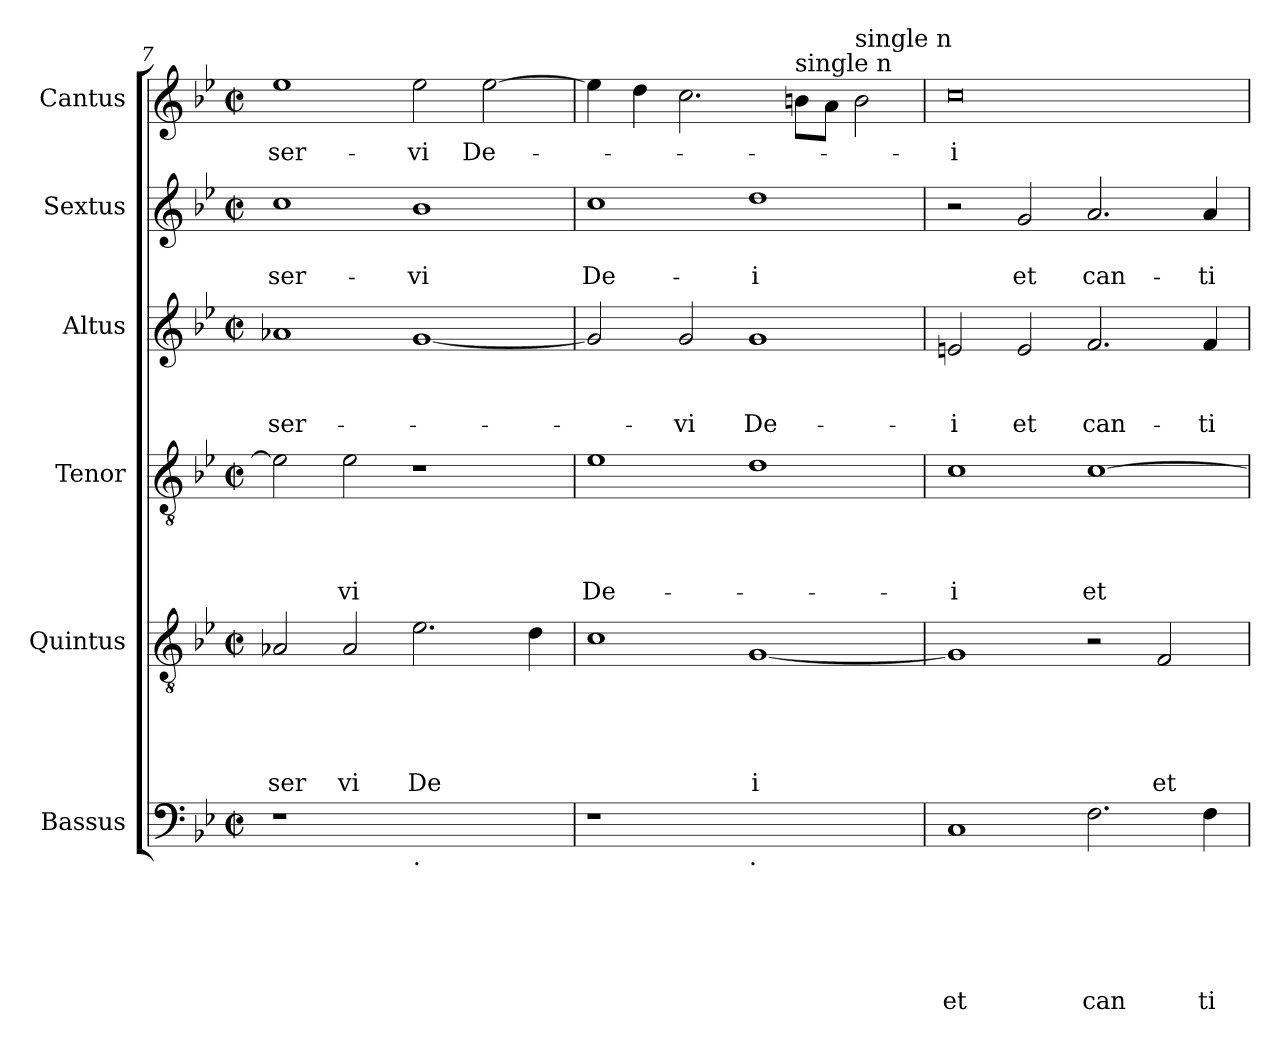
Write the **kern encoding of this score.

**kern	**text	**text	**text	**text	**text	**text	**kern	**text	**text	**text	**text	**text	**kern	**text	**text	**text	**text	**kern	**text	**text	**text	**kern	**text	**text	**kern	**text
*part6	*part6	*part6	*part6	*part6	*part6	*part6	*part5	*part5	*part5	*part5	*part5	*part5	*part4	*part4	*part4	*part4	*part4	*part3	*part3	*part3	*part3	*part2	*part2	*part2	*part1	*part1
*staff6	*staff6	*staff6	*staff6	*staff6	*staff6	*staff6	*staff5	*staff5	*staff5	*staff5	*staff5	*staff5	*staff4	*staff4	*staff4	*staff4	*staff4	*staff3	*staff3	*staff3	*staff3	*staff2	*staff2	*staff2	*staff1	*staff1
*I"Bassus	*	*	*	*	*	*	*I"Quintus	*	*	*	*	*	*I"Tenor	*	*	*	*	*I"Altus	*	*	*	*I"Sextus	*	*	*I"Cantus	*
*clefF4	*	*	*	*	*	*	*clefGv2	*	*	*	*	*	*clefGv2	*	*	*	*	*clefG2	*	*	*	*clefG2	*	*	*clefG2	*
*k[b-e-]	*	*	*	*	*	*	*k[b-e-]	*	*	*	*	*	*k[b-e-]	*	*	*	*	*k[b-e-]	*	*	*	*k[b-e-]	*	*	*k[b-e-]	*
*B-:	*	*	*	*	*	*	*B-:	*	*	*	*	*	*B-:	*	*	*	*	*B-:	*	*	*	*B-:	*	*	*B-:	*
*M2/2	*	*	*	*	*	*	*M2/2	*	*	*	*	*	*M2/2	*	*	*	*	*M2/2	*	*	*	*M2/2	*	*	*M2/2	*
*met(c|)	*	*	*	*	*	*	*met(c|)	*	*	*	*	*	*met(c|)	*	*	*	*	*met(c|)	*	*	*	*met(c|)	*	*	*met(c|)	*
=7	=7	=7	=7	=7	=7	=7	=7	=7	=7	=7	=7	=7	=7	=7	=7	=7	=7	=7	=7	=7	=7	=7	=7	=7	=7	=7
!	!	!	!	!	!	!	!	!	!	!	!	!LO:LY:b	!	!	!	!	!	!	!	!	!LO:LY:b	!	!	!LO:LY:b	!	!LO:LY:b
1r	.	.	.	.	.	.	2A-X/	.	.	.	.	ser	2e-\]	.	.	.	.	1a-X	.	.	ser-	1cc	.	ser-	1ee-	ser-
!	!	!	!	!	!	!	!	!	!	!	!	!LO:LY:b	!	!	!	!	!LO:LY:b	!	!	!	!	!	!	!	!	!
.	.	.	.	.	.	.	2A-/	.	.	.	.	vi	2e-\	.	.	.	-vi	.	.	.	.	.	.	.	.	.
!LO:TX:b:t=.	!	!	!	!	!	!	!	!	!	!	!	!	!	!	!	!	!	!	!	!	!	!	!	!	!	!
!	!	!	!	!	!	!	!	!	!	!	!	!LO:LY:b	!	!	!	!	!	!	!	!	!	!	!	!LO:LY:b	!	!LO:LY:b
1ryy	.	.	.	.	.	.	2.e-\	.	.	.	.	De	1r	.	.	.	.	[<1g	.	.	.	1b-	.	-vi	2ee-\	-vi
!	!	!	!	!	!	!	!	!	!	!	!	!	!	!	!	!	!	!	!	!	!	!	!	!	!	!LO:LY:b
.	.	.	.	.	.	.	.	.	.	.	.	.	.	.	.	.	.	.	.	.	.	.	.	.	[>2ee-\	De-
.	.	.	.	.	.	.	4d\	.	.	.	.	.	.	.	.	.	.	.	.	.	.	.	.	.	.	.
=8	=8	=8	=8	=8	=8	=8	=8	=8	=8	=8	=8	=8	=8	=8	=8	=8	=8	=8	=8	=8	=8	=8	=8	=8	=8	=8
!	!	!	!	!	!	!	!	!	!	!	!	!	!	!	!	!	!LO:LY:b	!	!	!	!	!	!	!LO:LY:b	!	!
1r	.	.	.	.	.	.	1c	.	.	.	.	.	1e-	.	.	.	De-	2g/]	.	.	.	1cc	.	De-	4ee-\]	.
.	.	.	.	.	.	.	.	.	.	.	.	.	.	.	.	.	.	.	.	.	.	.	.	.	4dd\	.
!	!	!	!	!	!	!	!	!	!	!	!	!	!	!	!	!	!	!	!	!	!LO:LY:b	!	!	!	!	!
.	.	.	.	.	.	.	.	.	.	.	.	.	.	.	.	.	.	2g/	.	.	-vi	.	.	.	2.cc\	.
!LO:TX:b:t=.	!	!	!	!	!	!	!	!	!	!	!	!	!	!	!	!	!	!	!	!	!	!	!	!	!	!
!	!	!	!	!	!	!	!	!	!	!	!	!LO:LY:b	!	!	!	!	!	!	!	!	!LO:LY:b	!	!	!LO:LY:b	!	!
1ryy	.	.	.	.	.	.	[<1G	.	.	.	.	i	1d	.	.	.	.	1g	.	.	De-	1dd	.	-i	.	.
!	!	!	!	!	!	!	!	!	!	!	!	!	!	!	!	!	!	!	!	!	!	!	!	!	!LO:TX:a:t=single n	!
.	.	.	.	.	.	.	.	.	.	.	.	.	.	.	.	.	.	.	.	.	.	.	.	.	8b\L	.
.	.	.	.	.	.	.	.	.	.	.	.	.	.	.	.	.	.	.	.	.	.	.	.	.	8a\J	.
!	!	!	!	!	!	!	!	!	!	!	!	!	!	!	!	!	!	!	!	!	!	!	!	!	!LO:TX:a:t=single n	!
.	.	.	.	.	.	.	.	.	.	.	.	.	.	.	.	.	.	.	.	.	.	.	.	.	2b\	.
=9	=9	=9	=9	=9	=9	=9	=9	=9	=9	=9	=9	=9	=9	=9	=9	=9	=9	=9	=9	=9	=9	=9	=9	=9	=9	=9
!	!	!	!	!	!	!LO:LY:b	!	!	!	!	!	!	!	!	!	!	!LO:LY:b	!	!	!	!LO:LY:b	!	!	!	!	!LO:LY:b
1C	.	.	.	.	.	et	1G]	.	.	.	.	.	1c	.	.	.	-i	2en/	.	.	-i	2r	.	.	0cc	-i
!	!	!	!	!	!	!	!	!	!	!	!	!	!	!	!	!	!	!	!	!	!LO:LY:b	!	!	!LO:LY:b	!	!
.	.	.	.	.	.	.	.	.	.	.	.	.	.	.	.	.	.	2e/	.	.	et	2g/	.	et	.	.
!	!	!	!	!	!	!LO:LY:b	!	!	!	!	!	!	!	!	!	!	!LO:LY:b	!	!	!	!LO:LY:b	!	!	!LO:LY:b	!	!
2.F\	.	.	.	.	.	can	2r	.	.	.	.	.	[>1c	.	.	.	et	2.f/	.	.	can-	2.a/	.	can-	.	.
!	!	!	!	!	!	!	!	!	!	!	!	!LO:LY:b	!	!	!	!	!	!	!	!	!	!	!	!	!	!
.	.	.	.	.	.	.	2F/	.	.	.	.	et	.	.	.	.	.	.	.	.	.	.	.	.	.	.
!	!	!	!	!	!	!LO:LY:b	!	!	!	!	!	!	!	!	!	!	!	!	!	!	!LO:LY:b	!	!	!LO:LY:b	!	!
4F\	.	.	.	.	.	ti	.	.	.	.	.	.	.	.	.	.	.	4f/	.	.	-ti-	4a/	.	-ti-	.	.
=	=	=	=	=	=	=	=	=	=	=	=	=	=	=	=	=	=	=	=	=	=	=	=	=	=	=
*-	*-	*-	*-	*-	*-	*-	*-	*-	*-	*-	*-	*-	*-	*-	*-	*-	*-	*-	*-	*-	*-	*-	*-	*-	*-	*-
